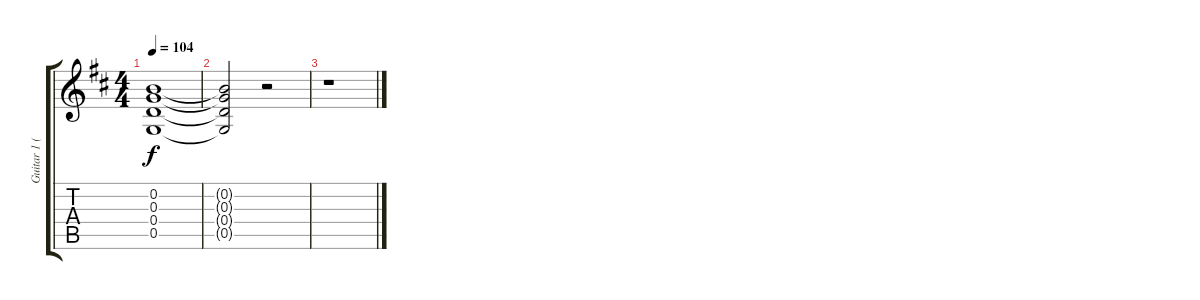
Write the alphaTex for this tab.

\track ("Guitar 1 (Intro-Lead Rythm)" "Guitar 1 (") {instrument electricguitarclean}
\staff {score tabs}
\tuning (D4 B3 G3 D3 G2 D2) {hide}
\ts (4 4)
\tempo 104
\clef g2
\ks d
(0.2{t} 0.3{t} 0.4{t} 0.5{t}).1{dy f} |
(0.2{t} 0.3{t} 0.4{t} 0.5{t}).2 r.2 |
r.1
